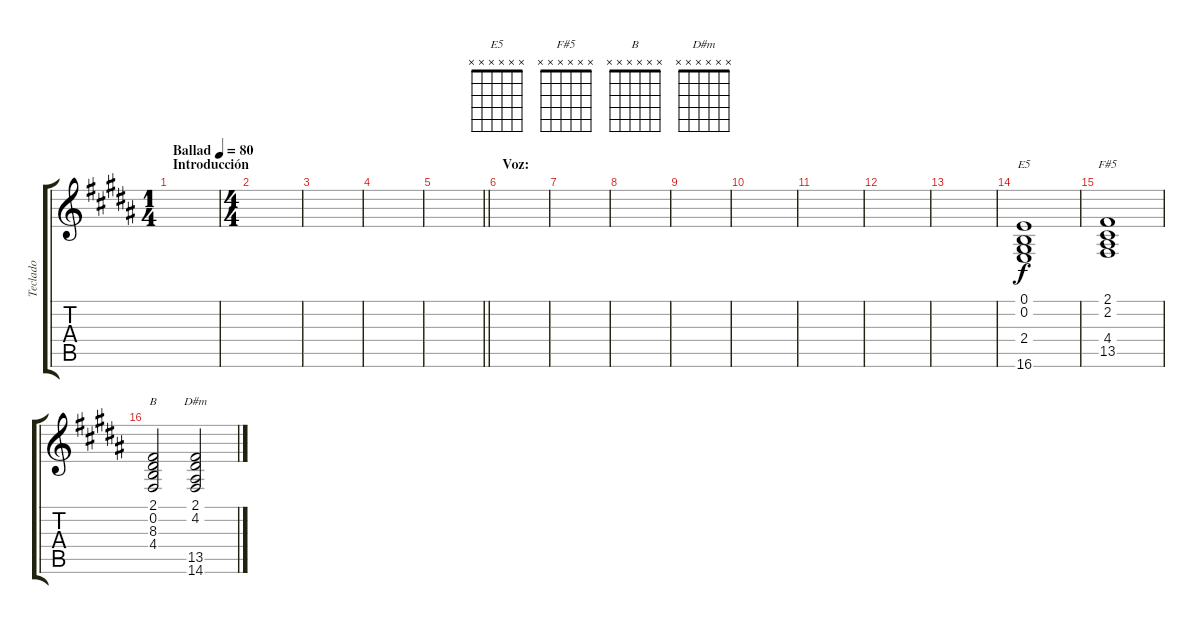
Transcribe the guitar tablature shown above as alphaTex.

\track ("Teclado" "Teclado") {instrument synthstrings1}
\staff {score tabs}
\tuning (E4 B3 G3 D3 A2 E2) {hide}
\chord ("E5" x x x x x x)
\chord ("F#5" x x x x x x)
\chord ("B" x x x x x x)
\chord ("D#m" x x x x x x)
\ts (1 4)
\section ("" "Introducción")
\tempo (80 "Ballad")
\clef g2
\ks b
|
\ts (4 4)
|
|
|
\barLineRight lightlight
|
\section ("" "Voz:")
|
|
|
|
|
|
|
|
(0.1 0.2 2.4 16.6).1{ch "E5"} |
(2.1 2.2 4.4 13.5).1{ch "F#5"} |
(2.1 0.2 8.3 4.4).2{ch "B"} (2.1 4.2 13.5 14.6).2{ch "D#m"}
